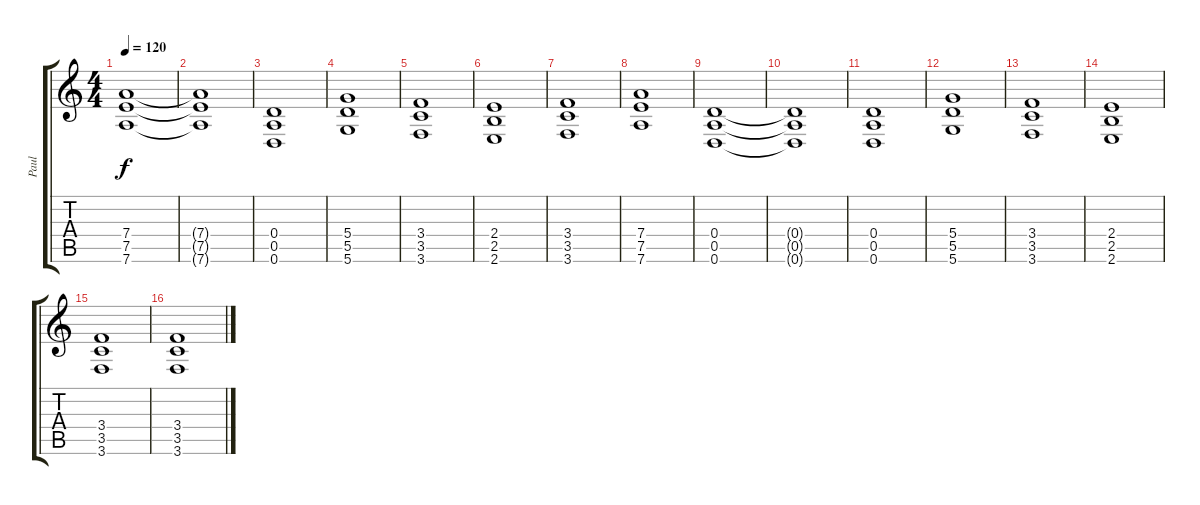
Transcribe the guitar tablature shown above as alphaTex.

\track ("Paul" "Paul") {instrument overdrivenguitar}
\staff {score tabs}
\tuning (E4 B3 G3 D3 A2 D2) {hide}
\ts (4 4)
\tempo 120
\clef g2
\ks c
(7.4 7.5 7.6).1{dy f} |
(7.4{t} 7.5{t} 7.6{t}).1 |
(0.4 0.5 0.6).1 |
(5.4 5.5 5.6).1 |
(3.4 3.5 3.6).1 |
(2.4 2.5 2.6).1 |
(3.4 3.5 3.6).1 |
(7.4 7.5 7.6).1 |
(0.4 0.5 0.6).1 |
(0.4{t} 0.5{t} 0.6{t}).1 |
(0.4 0.5 0.6).1 |
(5.4 5.5 5.6).1 |
(3.4 3.5 3.6).1 |
(2.4 2.5 2.6).1 |
(3.4 3.5 3.6).1 |
(3.4 3.5 3.6).1
